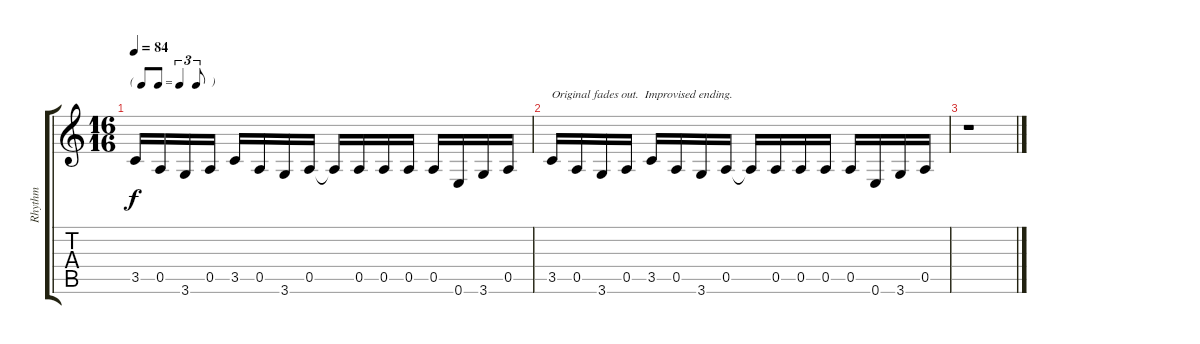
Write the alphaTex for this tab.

\track ("Rhythm" "Rhythm") {instrument distortionguitar}
\staff {score tabs}
\tuning (E4 B3 G3 D3 A2 E2) {hide}
\ts (16 16)
\tf triplet8th
\tempo 84
\clef g2
\ks c
3.5.16{dy f} 0.5.16 3.6.16 0.5.16 3.5.16 0.5.16 3.6.16 0.5.16 0.5{t}.16 0.5.16 0.5.16 0.5.16 0.5.16 0.6.16 3.6.16 0.5.16 |
3.5.16{txt "Original fades out.  Improvised ending."} 0.5.16 3.6.16 0.5.16 3.5.16 0.5.16 3.6.16 0.5.16 0.5{t}.16 0.5.16 0.5.16 0.5.16 0.5.16 0.6.16 3.6.16 0.5.16 |
r.1
